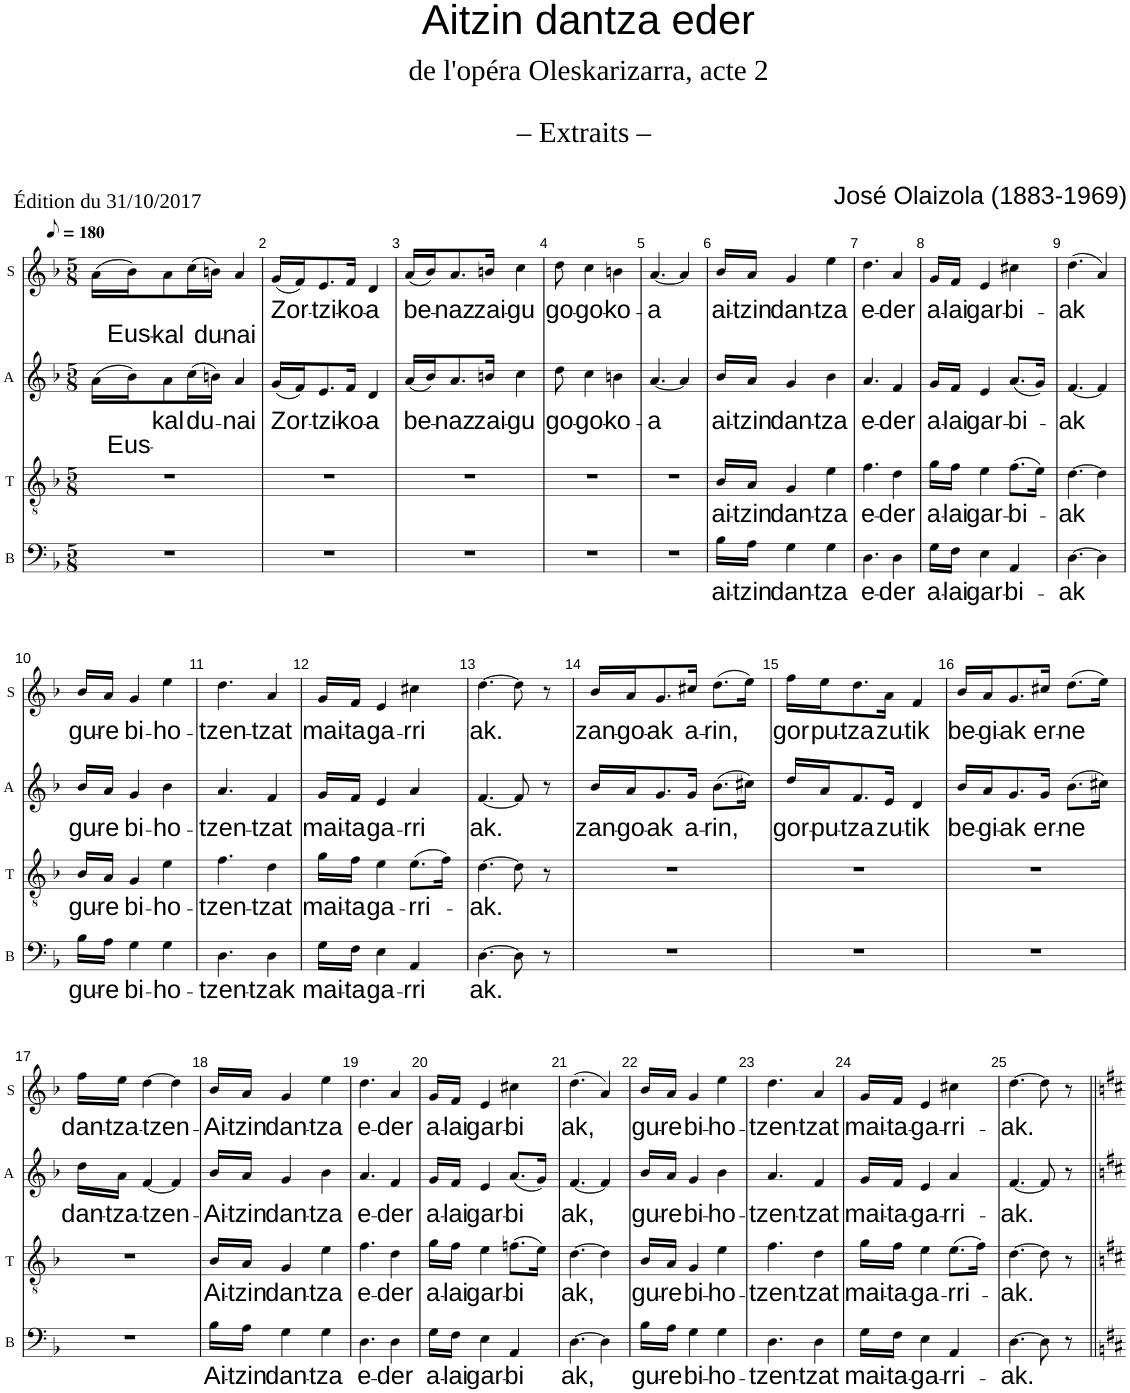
**kern	**text	**kern	**text	**kern	**text	**kern	**text
*part4	*part4	*part3	*part3	*part2	*part2	*part1	*part1
*staff4	*staff4	*staff3	*staff3	*staff2	*staff2	*staff1	*staff1
*I"B	*	*I"T	*	*I"A	*	*I"S	*
*I'B	*	*I'T	*	*I'A	*	*I'S	*
*clefF4	*	*clefGv2	*	*clefG2	*	*clefG2	*
*k[b-]	*	*k[b-]	*	*k[b-]	*	*k[b-]	*
*M5/8	*	*M5/8	*	*M5/8	*	*M5/8	*
*MM90	*	*MM90	*	*MM90	*	*MM90	*
=1	=1	=1	=1	=1	=1	=1	=1
!	!	!	!	!	!LO:LY:b	!	!LO:LY:b
8%5r	.	8%5r	.	(16a\LL	Eus-	(16a\LL	Eus-
.	.	.	.	16b-\J)	.	16b-\J)	.
!	!	!	!	!	!LO:LY:b	!	!LO:LY:b
.	.	.	.	8a\	-kal	8a\	-kal
!	!	!	!	!	!LO:LY:b	!	!LO:LY:b
.	.	.	.	(16cc\L	du-	(16cc\L	du-
.	.	.	.	16bn\JJ)	.	16bn\JJ)	.
!	!	!	!	!	!LO:LY:b	!	!LO:LY:b
.	.	.	.	4a/	-nai	4a/	-nai
=2	=2	=2	=2	=2	=2	=2	=2
!	!	!	!	!	!LO:LY:b	!	!LO:LY:b
8%5r	.	8%5r	.	(16g/LL	Zor-	(16g/LL	Zor-
.	.	.	.	16f/J)	.	16f/J)	.
!	!	!	!	!	!LO:LY:b	!	!LO:LY:b
.	.	.	.	8.e/	-tzi-	8.e/	-tzi-
!	!	!	!	!	!LO:LY:b	!	!LO:LY:b
.	.	.	.	16f/Jk	-ko-	16f/Jk	-ko-
!	!	!	!	!	!LO:LY:b	!	!LO:LY:b
.	.	.	.	4d/	-a	4d/	-a
=3	=3	=3	=3	=3	=3	=3	=3
!	!	!	!	!	!LO:LY:b	!	!LO:LY:b
8%5r	.	8%5r	.	(16a/LL	be-	(16a/LL	be-
.	.	.	.	16b-/J)	.	16b-/J)	.
!	!	!	!	!	!LO:LY:b	!	!LO:LY:b
.	.	.	.	8.a/	-naz	8.a/	-naz
!	!	!	!	!	!LO:LY:b	!	!LO:LY:b
.	.	.	.	16bn/Jk	zai-	16bn/Jk	zai-
!	!	!	!	!	!LO:LY:b	!	!LO:LY:b
.	.	.	.	4cc\	-gu	4cc\	-gu
=4	=4	=4	=4	=4	=4	=4	=4
!	!	!	!	!	!LO:LY:b	!	!LO:LY:b
8%5r	.	8%5r	.	8dd\	go-	8dd\	go-
!	!	!	!	!	!LO:LY:b	!	!LO:LY:b
.	.	.	.	4cc\	-go-	4cc\	-go-
!	!	!	!	!	!LO:LY:b	!	!LO:LY:b
.	.	.	.	4bn\	-ko-	4bn\	-ko-
=5	=5	=5	=5	=5	=5	=5	=5
!	!	!	!	!	!LO:LY:b	!	!LO:LY:b
8%5r	.	8%5r	.	[4.a/	-a	[4.a/	-a
.	.	.	.	4a/]	.	4a/]	.
=6	=6	=6	=6	=6	=6	=6	=6
!	!LO:LY:b	!	!LO:LY:b	!	!LO:LY:b	!	!LO:LY:b
16B-\LL	ai-	16B-/LL	ai-	16b-/LL	ai-	16b-/LL	ai-
!	!LO:LY:b	!	!LO:LY:b	!	!LO:LY:b	!	!LO:LY:b
16A\JJ	-tzin	16A/JJ	-tzin	16a/JJ	-tzin	16a/JJ	-tzin
!	!LO:LY:b	!	!LO:LY:b	!	!LO:LY:b	!	!LO:LY:b
4G\	dan-	4G/	dan-	4g/	dan-	4g/	dan-
!	!LO:LY:b	!	!LO:LY:b	!	!LO:LY:b	!	!LO:LY:b
4G\	-tza	4e\	-tza	4b-\	-tza	4ee\	-tza
=7	=7	=7	=7	=7	=7	=7	=7
!	!LO:LY:b	!	!LO:LY:b	!	!LO:LY:b	!	!LO:LY:b
4.D\	e-	4.f\	e-	4.a/	e-	4.dd\	e-
!	!LO:LY:b	!	!LO:LY:b	!	!LO:LY:b	!	!LO:LY:b
4D\	-der	4d\	-der	4f/	-der	4a/	-der
=8	=8	=8	=8	=8	=8	=8	=8
!	!LO:LY:b	!	!LO:LY:b	!	!LO:LY:b	!	!LO:LY:b
16G\LL	a-	16g\LL	a-	16g/LL	a-	16g/LL	a-
!	!LO:LY:b	!	!LO:LY:b	!	!LO:LY:b	!	!LO:LY:b
16F\JJ	-lai	16f\JJ	-lai	16f/JJ	-lai	16f/JJ	-lai
!	!LO:LY:b	!	!LO:LY:b	!	!LO:LY:b	!	!LO:LY:b
4E\	gar-	4e\	gar-	4e/	gar-	4e/	gar-
!	!LO:LY:b	!	!LO:LY:b	!	!LO:LY:b	!	!LO:LY:b
4AA/	-bi-	(8.f\L	-bi-	(8.a/L	-bi-	4cc#X\	-bi-
.	.	16e\Jk)	.	16g/Jk)	.	.	.
=9	=9	=9	=9	=9	=9	=9	=9
!	!LO:LY:b	!	!LO:LY:b	!	!LO:LY:b	!	!LO:LY:b
[4.D\	-ak	[4.d\	-ak	[4.f/	-ak	(4.dd\	-ak
4D\]	.	4d\]	.	4f/]	.	4a/)	.
!!LO:LB:g=z
=10	=10	=10	=10	=10	=10	=10	=10
!	!LO:LY:b	!	!LO:LY:b	!	!LO:LY:b	!	!LO:LY:b
16B-\LL	gu-	16B-/LL	gu-	16b-/LL	gu-	16b-/LL	-gu-
!	!LO:LY:b	!	!LO:LY:b	!	!LO:LY:b	!	!LO:LY:b
16A\JJ	-re	16A/JJ	-re	16a/JJ	-re	16a/JJ	-re
!	!LO:LY:b	!	!LO:LY:b	!	!LO:LY:b	!	!LO:LY:b
4G\	bi-	4G/	bi-	4g/	bi-	4g/	bi-
!	!LO:LY:b	!	!LO:LY:b	!	!LO:LY:b	!	!LO:LY:b
4G\	-ho-	4e\	-ho-	4b-\	-ho-	4ee\	-ho-
=11	=11	=11	=11	=11	=11	=11	=11
!	!LO:LY:b	!	!LO:LY:b	!	!LO:LY:b	!	!LO:LY:b
4.D\	-tzen-	4.f\	-tzen-	4.a/	-tzen-	4.dd\	-tzen-
!	!LO:LY:b	!	!LO:LY:b	!	!LO:LY:b	!	!LO:LY:b
4D\	-tzak	4d\	-tzat	4f/	-tzat	4a/	-tzat
=12	=12	=12	=12	=12	=12	=12	=12
!	!LO:LY:b	!	!LO:LY:b	!	!LO:LY:b	!	!LO:LY:b
16G\LL	mai-	16g\LL	mai-	16g/LL	mai-	16g/LL	mai-
!	!LO:LY:b	!	!LO:LY:b	!	!LO:LY:b	!	!LO:LY:b
16F\JJ	-ta	16f\JJ	-ta	16f/JJ	-ta	16f/JJ	-ta
!	!LO:LY:b	!	!LO:LY:b	!	!LO:LY:b	!	!LO:LY:b
4E\	ga-	4e\	ga-	4e/	ga-	4e/	ga-
!	!LO:LY:b	!	!LO:LY:b	!	!LO:LY:b	!	!LO:LY:b
4AA/	-rri	(8.e\L	-rri-	4a/	-rri	4cc#X\	-rri
.	.	16f\Jk)	.	.	.	.	.
=13	=13	=13	=13	=13	=13	=13	=13
!	!LO:LY:b	!	!LO:LY:b	!	!LO:LY:b	!	!LO:LY:b
[4.D\	-ak.	[4.d\	-ak.	[4.f/	-ak.	[4.dd\	-ak.
8D\]	.	8d\]	.	8f/]	.	8dd\]	.
8r	.	8r	.	8r	.	8r	.
=14	=14	=14	=14	=14	=14	=14	=14
!	!	!	!	!	!LO:LY:b	!	!LO:LY:b
8%5r	.	8%5r	.	16b-/LL	zan-	16b-/LL	zan-
!	!	!	!	!	!LO:LY:b	!	!LO:LY:b
.	.	.	.	16a/J	-go-	16a/J	-go-
!	!	!	!	!	!LO:LY:b	!	!LO:LY:b
.	.	.	.	8.g/	-ak	8.g/	-ak
!	!	!	!	!	!LO:LY:b	!	!LO:LY:b
.	.	.	.	16g/Jk	a-	16cc#X/Jk	a-
!	!	!	!	!	!LO:LY:b	!	!LO:LY:b
.	.	.	.	(8.b-\L	-rin,	(8.dd\L	-rin,
.	.	.	.	16cc#X\Jk)	.	16ee\Jk)	.
=15	=15	=15	=15	=15	=15	=15	=15
!	!	!	!	!	!LO:LY:b	!	!LO:LY:b
8%5r	.	8%5r	.	16dd/LL	gor-	16ff\LL	gor
!	!	!	!	!	!LO:LY:b	!	!LO:LY:b
.	.	.	.	16a/J	-pu-	16ee\J	pu-
!	!	!	!	!	!LO:LY:b	!	!LO:LY:b
.	.	.	.	8.f/	-tza	8.dd\	-tza
!	!	!	!	!	!LO:LY:b	!	!LO:LY:b
.	.	.	.	16e/Jk	zu-	16a\Jk	zu-
!	!	!	!	!	!LO:LY:b	!	!LO:LY:b
.	.	.	.	4d/	-tik	4f/	-tik
=16	=16	=16	=16	=16	=16	=16	=16
!	!	!	!	!	!LO:LY:b	!	!LO:LY:b
8%5r	.	8%5r	.	16b-/LL	be-	16b-/LL	be-
!	!	!	!	!	!LO:LY:b	!	!LO:LY:b
.	.	.	.	16a/J	-gi-	16a/J	-gi-
!	!	!	!	!	!LO:LY:b	!	!LO:LY:b
.	.	.	.	8.g/	-ak	8.g/	-ak
!	!	!	!	!	!LO:LY:b	!	!LO:LY:b
.	.	.	.	16g/Jk	er-	16cc#X/Jk	er-
!	!	!	!	!	!LO:LY:b	!	!LO:LY:b
.	.	.	.	(8.b-\L	-ne	(8.dd\L	-ne
.	.	.	.	16cc#X\Jk)	.	16ee\Jk)	.
!!LO:LB:g=z
=17	=17	=17	=17	=17	=17	=17	=17
!	!	!	!	!	!LO:LY:b	!	!LO:LY:b
8%5r	.	8%5r	.	16dd\LL	dan-	16ff\LL	dan-
!	!	!	!	!	!LO:LY:b	!	!LO:LY:b
.	.	.	.	16a\JJ	-tza-	16ee\JJ	-tza-
!	!	!	!	!	!LO:LY:b	!	!LO:LY:b
.	.	.	.	[4f/	-tzen-	[4dd\	-tzen-
.	.	.	.	4f/]	.	4dd\]	.
=18	=18	=18	=18	=18	=18	=18	=18
!	!LO:LY:b	!	!LO:LY:b	!	!LO:LY:b	!	!LO:LY:b
16B-\LL	Ai-	16B-/LL	Ai-	16b-/LL	Ai-	16b-/LL	Ai-
!	!LO:LY:b	!	!LO:LY:b	!	!LO:LY:b	!	!LO:LY:b
16A\JJ	-tzin	16A/JJ	-tzin	16a/JJ	-tzin	16a/JJ	-tzin
!	!LO:LY:b	!	!LO:LY:b	!	!LO:LY:b	!	!LO:LY:b
4G\	dan-	4G/	dan-	4g/	dan-	4g/	dan-
!	!LO:LY:b	!	!LO:LY:b	!	!LO:LY:b	!	!LO:LY:b
4G\	-tza	4e\	-tza	4b-\	-tza	4ee\	-tza
=19	=19	=19	=19	=19	=19	=19	=19
!	!LO:LY:b	!	!LO:LY:b	!	!LO:LY:b	!	!LO:LY:b
4.D\	e-	4.f\	e-	4.a/	e-	4.dd\	e-
!	!LO:LY:b	!	!LO:LY:b	!	!LO:LY:b	!	!LO:LY:b
4D\	-der	4d\	-der	4f/	-der	4a/	-der
=20	=20	=20	=20	=20	=20	=20	=20
!	!LO:LY:b	!	!LO:LY:b	!	!LO:LY:b	!	!LO:LY:b
16G\LL	a-	16g\LL	a-	16g/LL	a-	16g/LL	a-
!	!LO:LY:b	!	!LO:LY:b	!	!LO:LY:b	!	!LO:LY:b
16F\JJ	-lai	16f\JJ	-lai	16f/JJ	-lai	16f/JJ	-lai
!	!LO:LY:b	!	!LO:LY:b	!	!LO:LY:b	!	!LO:LY:b
4E\	gar-	4e\	gar-	4e/	gar-	4e/	gar-
!	!LO:LY:b	!	!LO:LY:b	!	!LO:LY:b	!	!LO:LY:b
4AA/	-bi	(8.fn\L	-bi	(8.a/L	-bi	4cc#X\	-bi
.	.	16e\Jk)	.	16g/Jk)	.	.	.
=21	=21	=21	=21	=21	=21	=21	=21
!	!LO:LY:b	!	!LO:LY:b	!	!LO:LY:b	!	!LO:LY:b
[4.D\	ak,	[4.d\	ak,	[4.f/	ak,	(4.dd\	ak,
4D\]	.	4d\]	.	4f/]	.	4a/)	.
=22	=22	=22	=22	=22	=22	=22	=22
!	!LO:LY:b	!	!LO:LY:b	!	!LO:LY:b	!	!LO:LY:b
16B-\LL	gu-	16B-/LL	gu-	16b-/LL	gu-	16b-/LL	gu-
!	!LO:LY:b	!	!LO:LY:b	!	!LO:LY:b	!	!LO:LY:b
16A\JJ	-re	16A/JJ	-re	16a/JJ	-re	16a/JJ	-re
!	!LO:LY:b	!	!LO:LY:b	!	!LO:LY:b	!	!LO:LY:b
4G\	bi-	4G/	bi-	4g/	bi-	4g/	bi-
!	!LO:LY:b	!	!LO:LY:b	!	!LO:LY:b	!	!LO:LY:b
4G\	-ho-	4e\	-ho-	4b-\	-ho-	4ee\	-ho-
=23	=23	=23	=23	=23	=23	=23	=23
*k[b-]	*	*k[b-]	*	*k[b-]	*	*k[b-]	*
!	!LO:LY:b	!	!LO:LY:b	!	!LO:LY:b	!	!LO:LY:b
4.D\	-tzen-	4.f\	-tzen-	4.a/	-tzen-	4.dd\	-tzen-
!	!LO:LY:b	!	!LO:LY:b	!	!LO:LY:b	!	!LO:LY:b
4D\	-tzat	4d\	-tzat	4f/	-tzat	4a/	-tzat
=24	=24	=24	=24	=24	=24	=24	=24
!	!LO:LY:b	!	!LO:LY:b	!	!LO:LY:b	!	!LO:LY:b
16G\LL	mai-	16g\LL	mai-	16g/LL	mai-	16g/LL	mai-
!	!LO:LY:b	!	!LO:LY:b	!	!LO:LY:b	!	!LO:LY:b
16F\JJ	-ta-	16f\JJ	-ta-	16f/JJ	-ta-	16f/JJ	-ta-
!	!LO:LY:b	!	!LO:LY:b	!	!LO:LY:b	!	!LO:LY:b
4E\	-ga-	4e\	-ga-	4e/	-ga-	4e/	-ga-
!	!LO:LY:b	!	!LO:LY:b	!	!LO:LY:b	!	!LO:LY:b
4AA/	-rri-	(8.e\L	-rri-	4a/	-rri-	4cc#X\	-rri-
.	.	16f\Jk)	.	.	.	.	.
=25	=25	=25	=25	=25	=25	=25	=25
!	!LO:LY:b	!	!LO:LY:b	!	!LO:LY:b	!	!LO:LY:b
[4.D\	-ak.	[4.d\	-ak.	[4.f/	-ak.	[4.dd\	-ak.
8D\]	.	8d\]	.	8f/]	.	8dd\]	.
8r	.	8r	.	8r	.	8r	.
=||	=||	=||	=||	=||	=||	=||	=||
*-	*-	*-	*-	*-	*-	*-	*-
